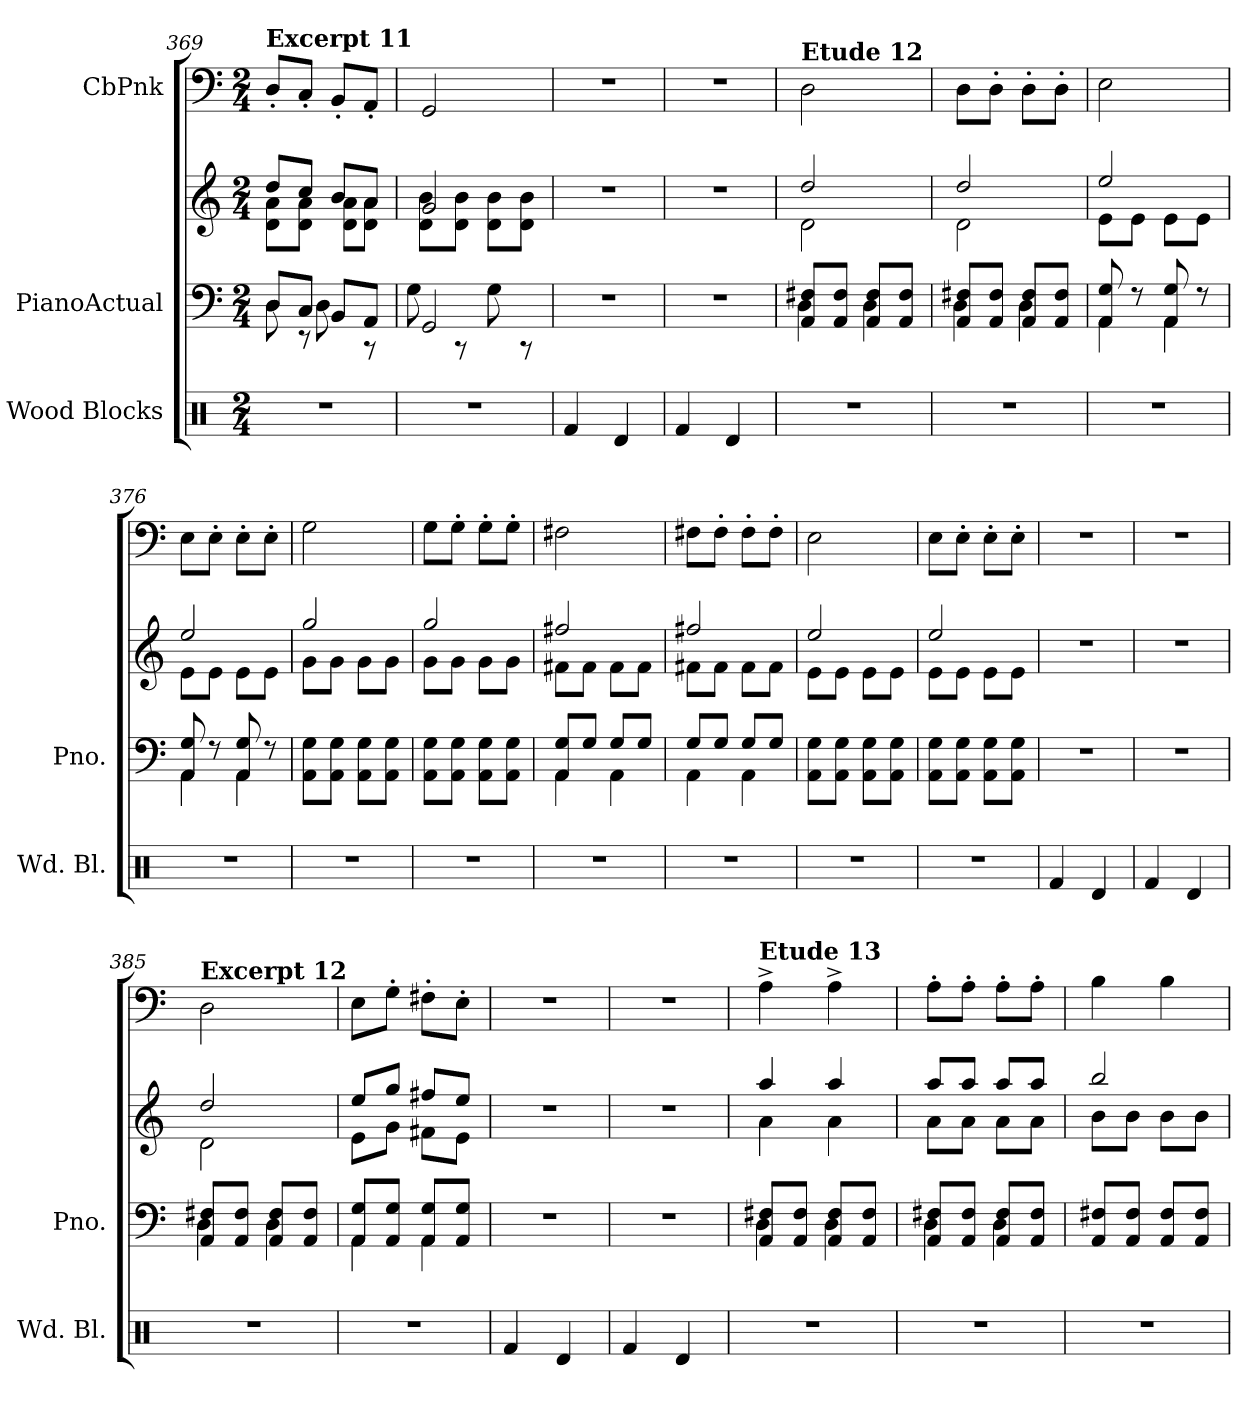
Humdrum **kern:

**kern	**kern	**kern	**kern
*part3	*part2	*part2	*part1
*staff4	*staff3	*staff2	*staff1
*I"Wood Blocks	*I"PianoActual	*	*I"CbPnk
*I'Wd. Bl.	*I'Pno.	*	*
!!LO:LB:g=z
*clefX	*clefF4	*clefG2	*clefF4
*k[]	*k[]	*k[]	*k[]
*M2/4	*M2/4	*M2/4	*M2/4
=369	=369	=369	=369
*	*^	*^	*
!	!	!	!	!	!LO:TX:a:B:t=Excerpt 11
2r	8D/L	8D\	8dd/L	8d\ 8a\L	8D'/L
.	8C/J	8r	8cc/J	8d\ 8a\J	8C'i/J
.	8BB/L	8D\	8b/L	8d\ 8a\L	8BB'/L
.	8AA/J	8r	8a/J	8d\ 8a\J	8AA'/J
=370	=370	=370	=370	=370	=370
2r	2GG/	8G\	2g/	8d\ 8b\L	2GGj/
.	.	8r	.	8d\ 8b\J	.
.	.	8G\	.	8d\ 8b\L	.
.	.	8r	.	8d\ 8b\J	.
*	*v	*v	*	*	*
*	*	*v	*v	*
=371	=371	=371	=371
4Rf/	2r	2r	2r
4Rd/	.	.	.
=372	=372	=372	=372
4Rf/	2r	2r	2r
4Rd/	.	.	.
=373	=373	=373	=373
*	*^	*^	*
!	!	!	!	!	!LO:TX:a:B:t=Etude 12
2r	8AA/ 8F#X/L	4D\	2dd/	2d\	2D\
.	8AA/ 8F#/J	.	.	.	.
.	8AA/ 8F#/L	4D\	.	.	.
.	8AA/ 8F#/J	.	.	.	.
=374	=374	=374	=374	=374	=374
2r	8AA/ 8F#X/L	4D\	2dd/	2d\	8D\L
.	8AA/ 8F#/J	.	.	.	8D'\J
.	8AA/ 8F#/L	4D\	.	.	8D'\L
.	8AA/ 8F#/J	.	.	.	8D'\J
=375	=375	=375	=375	=375	=375
2r	8AA/ 8G/	4AA\	2ee/	8e\L	2E\
.	8r	.	.	8e\J	.
.	8AA/ 8G/	4AA\	.	8e\L	.
.	8r	.	.	8e\J	.
!!LO:LB:g=z
=376	=376	=376	=376	=376	=376
2r	8AA/ 8G/	4AA\	2ee/	8e\L	8E\L
.	8r	.	.	8e\J	8E'\J
.	8AA/ 8G/	4AA\	.	8e\L	8E'\L
.	8r	.	.	8e\J	8E'\J
*	*v	*v	*	*	*
=377	=377	=377	=377	=377
2r	8AA\ 8G\L	2gg/	8g\L	2G\
.	8AA\ 8G\J	.	8g\J	.
.	8AA\ 8G\L	.	8g\L	.
.	8AA\ 8G\J	.	8g\J	.
=378	=378	=378	=378	=378
2r	8AA\ 8G\L	2gg/	8g\L	8G\L
.	8AA\ 8G\J	.	8g\J	8G'\J
.	8AA\ 8G\L	.	8g\L	8G'\L
.	8AA\ 8G\J	.	8g\J	8G'\J
=379	=379	=379	=379	=379
*	*^	*	*	*
2r	8AA/ 8G/L	4AA\	2ff#X/	8f#X\L	2F#X\
.	8G/J	.	.	8f#\J	.
.	8G/L	4AA\	.	8f#\L	.
.	8G/J	.	.	8f#\J	.
=380	=380	=380	=380	=380	=380
2r	8G/L	4AA\	2ff#X/	8f#X\L	8F#X\L
.	8G/J	.	.	8f#\J	8F#'\J
.	8G/L	4AA\	.	8f#\L	8F#'\L
.	8G/J	.	.	8f#\J	8F#'\J
*	*v	*v	*	*	*
=381	=381	=381	=381	=381
2r	8AA\ 8G\L	2ee/	8e\L	2E\
.	8AA\ 8G\J	.	8e\J	.
.	8AA\ 8G\L	.	8e\L	.
.	8AA\ 8G\J	.	8e\J	.
=382	=382	=382	=382	=382
2r	8AA\ 8G\L	2ee/	8e\L	8E\L
.	8AA\ 8G\J	.	8e\J	8E'\J
.	8AA\ 8G\L	.	8e\L	8E'\L
.	8AA\ 8G\J	.	8e\J	8E'\J
*	*	*v	*v	*
=383	=383	=383	=383
4Rf/	2r	2r	2r
4Rd/	.	.	.
=384	=384	=384	=384
4Rf/	2r	2r	2r
4Rd/	.	.	.
!!LO:PB:g=z
=385	=385	=385	=385
*	*^	*^	*
!	!	!	!	!	!LO:TX:a:B:t=Excerpt 12
2r	8AA/ 8F#X/L	4D\	2dd/	2d\	2D\
.	8AA/ 8F#/J	.	.	.	.
.	8AA/ 8F#/L	4D\	.	.	.
.	8AA/ 8F#/J	.	.	.	.
=386	=386	=386	=386	=386	=386
2r	8AA/ 8G/L	4AA\	8ee/L	8e\L	8E\L
.	8AA/ 8G/J	.	8gg/J	8g\J	8G'\J
.	8AA/ 8G/L	4AA\	8ff#X/L	8f#X\L	8F#X'\L
.	8AA/ 8G/J	.	8ee/J	8e\J	8E'\J
*	*v	*v	*	*	*
*	*	*v	*v	*
=387	=387	=387	=387
4Rf/	2r	2r	2r
4Rd/	.	.	.
=388	=388	=388	=388
4Rf/	2r	2r	2r
4Rd/	.	.	.
=389	=389	=389	=389
*	*^	*^	*
!	!	!	!	!	!LO:TX:a:B:t=Etude 13
2r	8AA/ 8F#X/L	4D\	4aa/	4a\	4A^\
.	8AA/ 8F#/J	.	.	.	.
.	8AA/ 8F#/L	4D\	4aa/	4a\	4A^\
.	8AA/ 8F#/J	.	.	.	.
=390	=390	=390	=390	=390	=390
2r	8AA/ 8F#X/L	4D\	8aa/L	8a\L	8A'\L
.	8AA/ 8F#/J	.	8aa/J	8a\J	8A'\J
.	8AA/ 8F#/L	4D\	8aa/L	8a\L	8A'\L
.	8AA/ 8F#/J	.	8aa/J	8a\J	8A'\J
*	*v	*v	*	*	*
=391	=391	=391	=391	=391
2r	8AA/ 8F#X/L	2bb/	8b\L	4B\
.	8AA/ 8F#/J	.	8b\J	.
.	8AA/ 8F#/L	.	8b\L	4B\
.	8AA/ 8F#/J	.	8b\J	.
*	*	*v	*v	*
=	=	=	=
*-	*-	*-	*-
